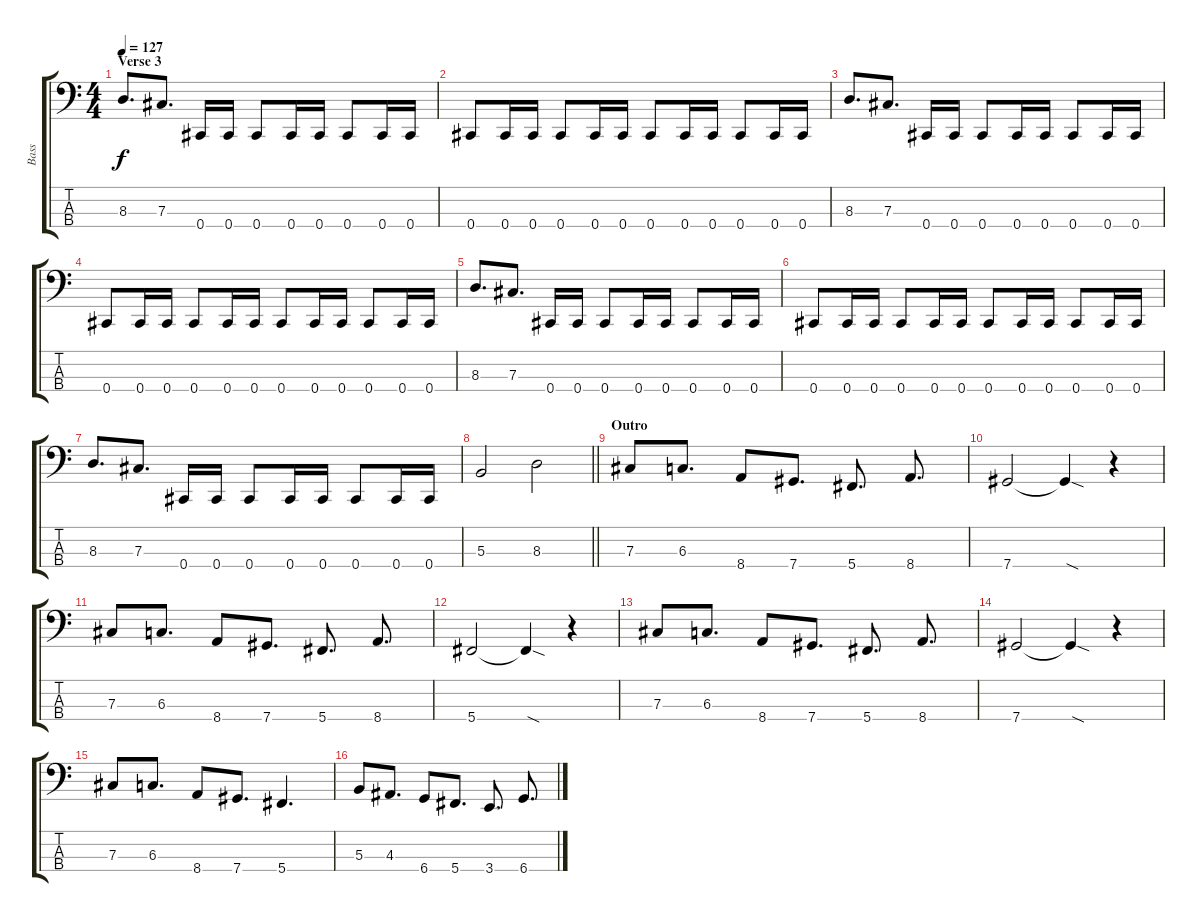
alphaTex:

\track ("Bass" "Bass") {instrument electricbasspick}
\staff {score tabs}
\tuning (E2 B1 Gb1 Db1) {hide}
\ts (4 4)
\section ("" "Verse 3")
\tempo 127
\clef f4
\ks c
8.3.8{d dy f} 7.3.8{d} 0.4.16 0.4.16 0.4.8 0.4.16 0.4.16 0.4.8 0.4.16 0.4.16 |
0.4.8 0.4.16 0.4.16 0.4.8 0.4.16 0.4.16 0.4.8 0.4.16 0.4.16 0.4.8 0.4.16 0.4.16 |
8.3.8{d} 7.3.8{d} 0.4.16 0.4.16 0.4.8 0.4.16 0.4.16 0.4.8 0.4.16 0.4.16 |
0.4.8 0.4.16 0.4.16 0.4.8 0.4.16 0.4.16 0.4.8 0.4.16 0.4.16 0.4.8 0.4.16 0.4.16 |
8.3.8{d} 7.3.8{d} 0.4.16 0.4.16 0.4.8 0.4.16 0.4.16 0.4.8 0.4.16 0.4.16 |
0.4.8 0.4.16 0.4.16 0.4.8 0.4.16 0.4.16 0.4.8 0.4.16 0.4.16 0.4.8 0.4.16 0.4.16 |
8.3.8{d} 7.3.8{d} 0.4.16 0.4.16 0.4.8 0.4.16 0.4.16 0.4.8 0.4.16 0.4.16 |
\barLineRight lightlight
5.3.2 8.3.2 |
\section ("" "Outro")
7.3.8 6.3.8{d} 8.4.8 7.4.8{d} 5.4.8{d} 8.4.8{d} |
7.4.2 7.4{sod t}.4 r.4 |
7.3.8 6.3.8{d} 8.4.8 7.4.8{d} 5.4.8{d} 8.4.8{d} |
5.4.2 5.4{sod t}.4 r.4 |
7.3.8 6.3.8{d} 8.4.8 7.4.8{d} 5.4.8{d} 8.4.8{d} |
7.4.2 7.4{sod t}.4 r.4 |
7.3.8 6.3.8{d} 8.4.8 7.4.8{d} 5.4.4{d} |
5.3.8 4.3.8{d} 6.4.8 5.4.8{d} 3.4.8{d} 6.4.8{d}
